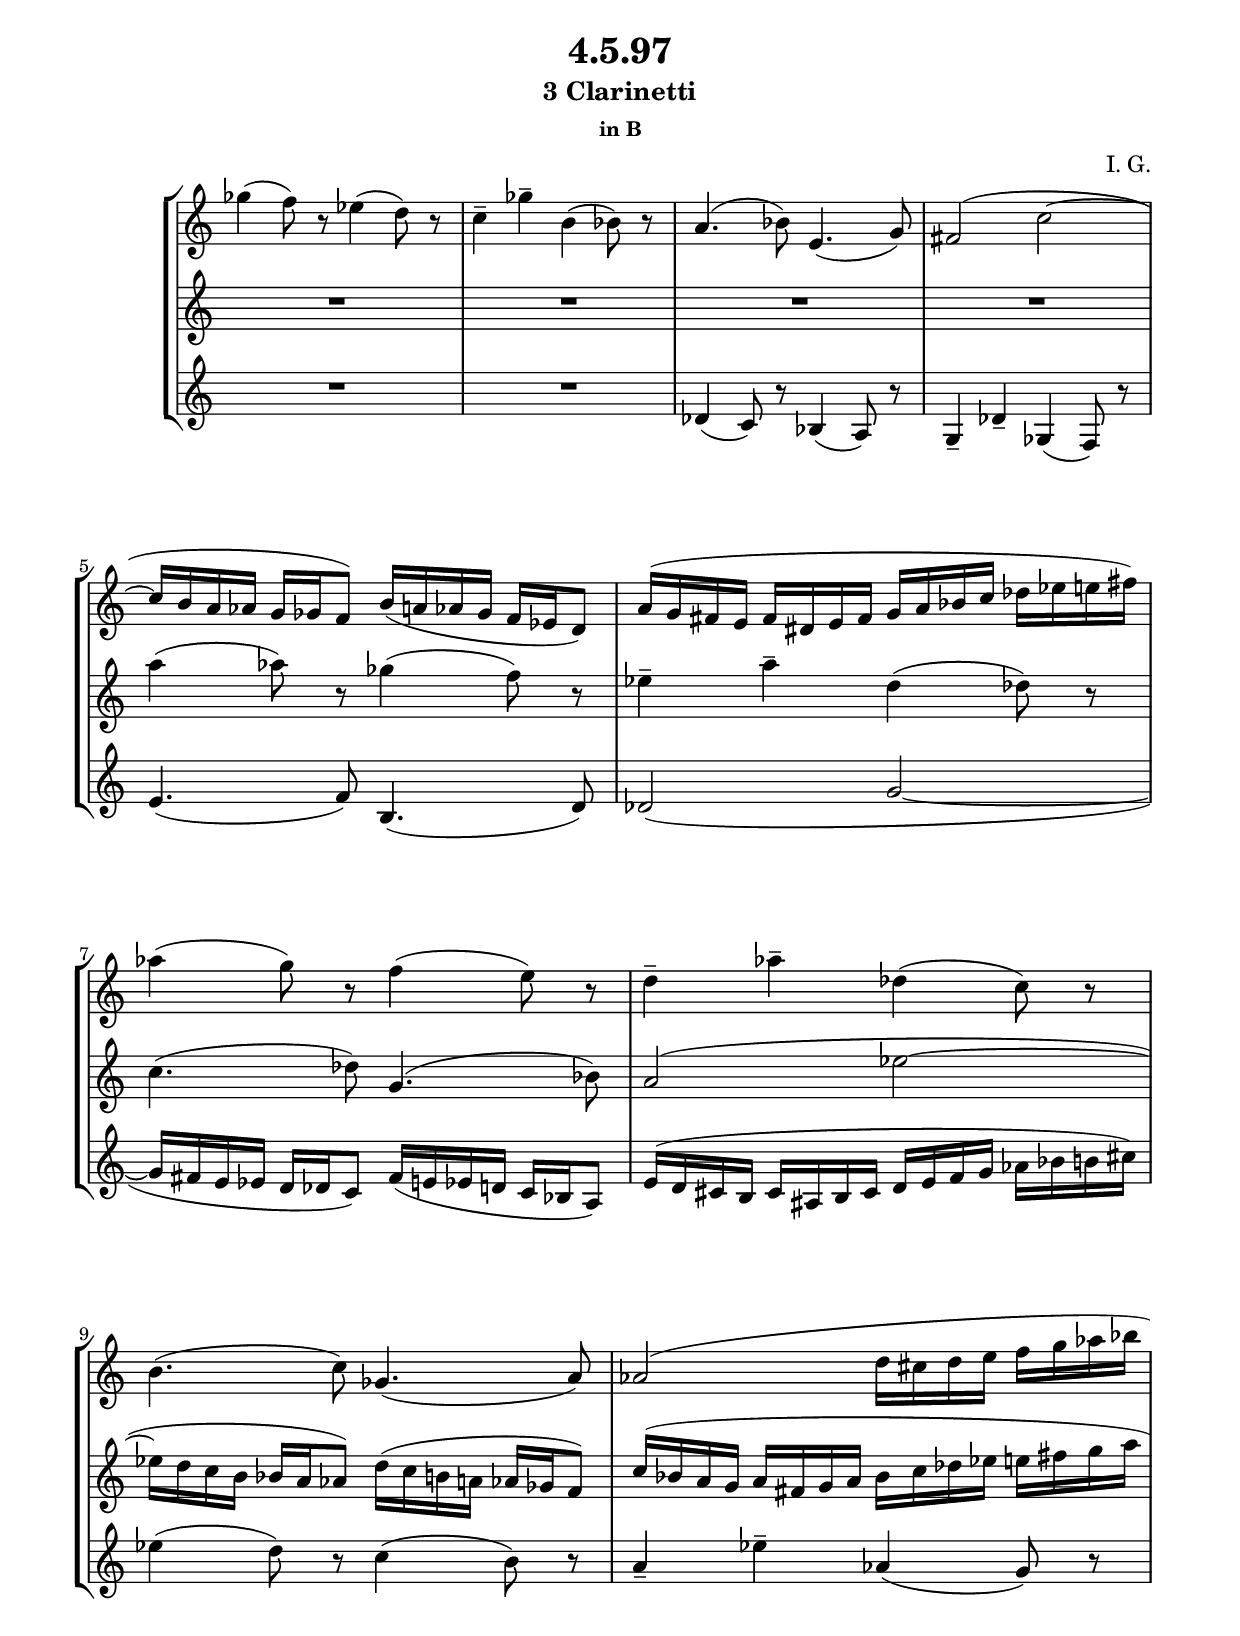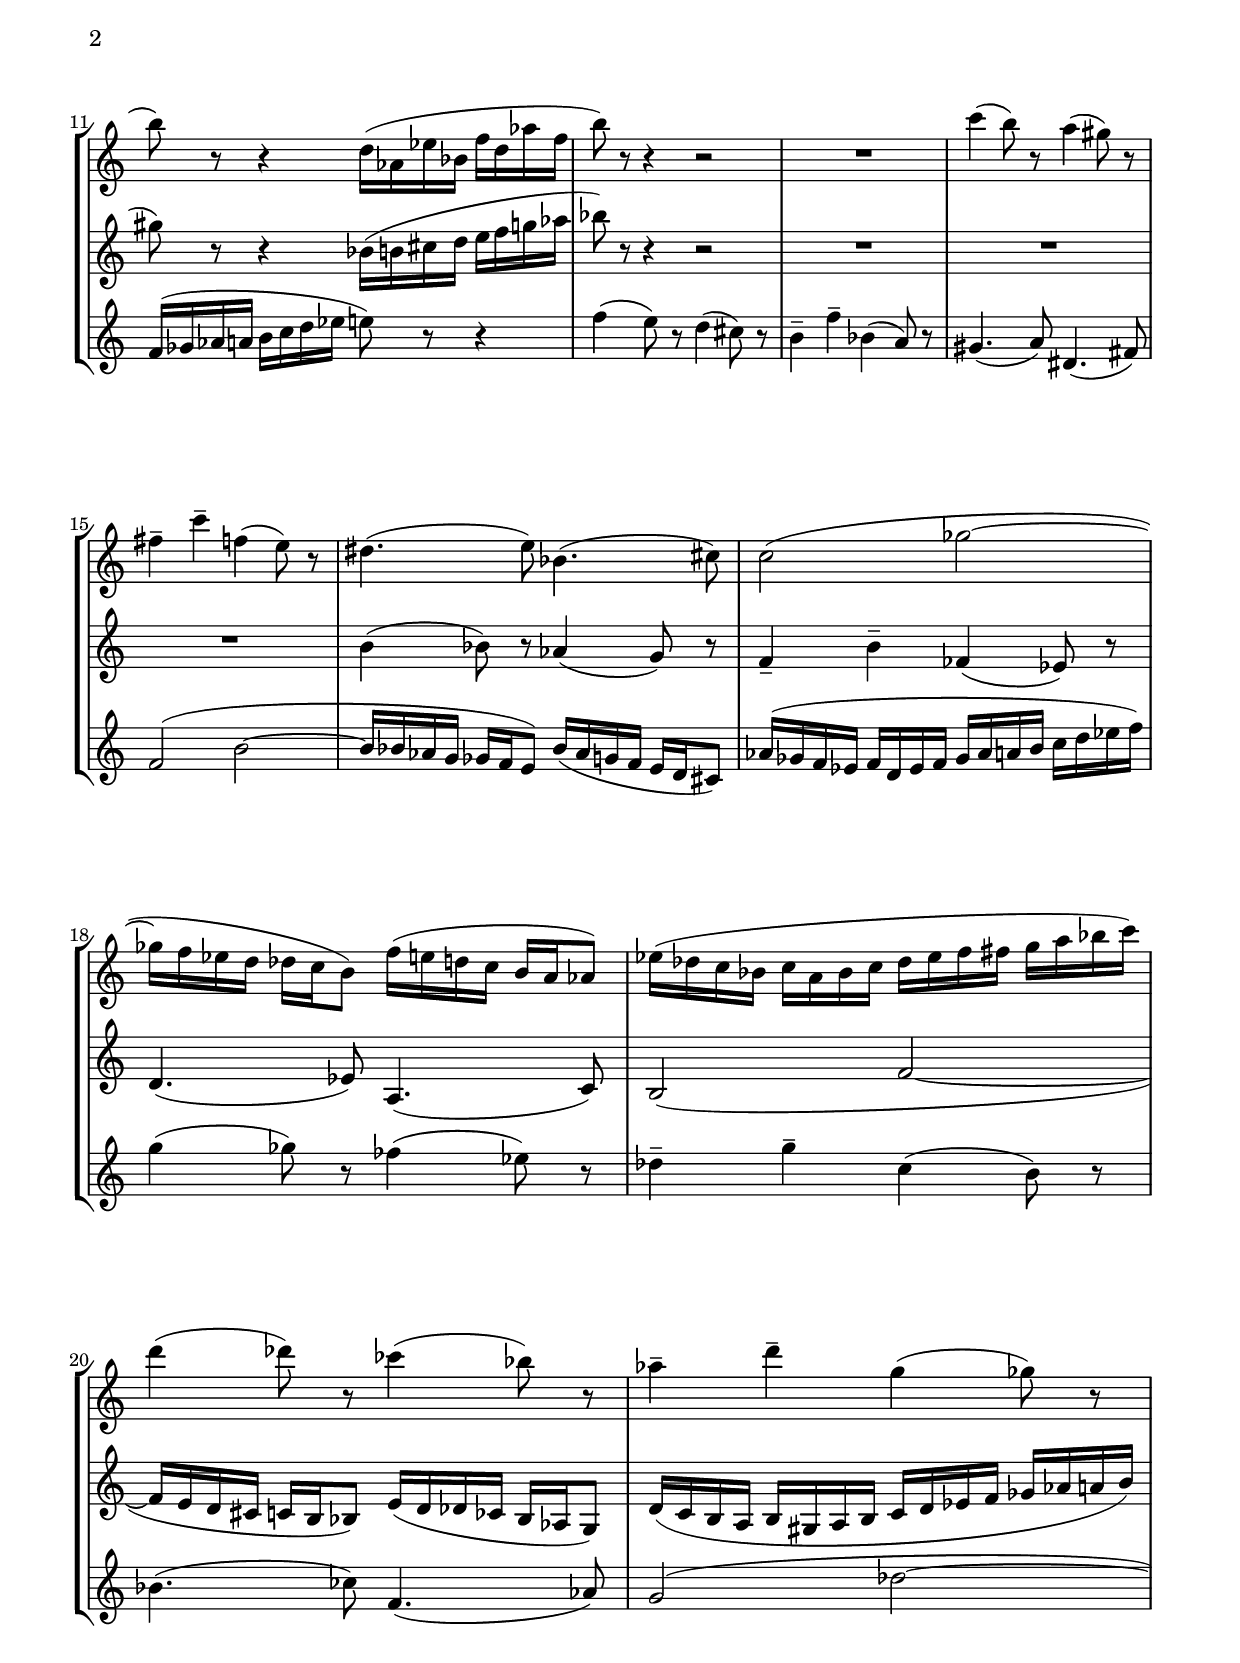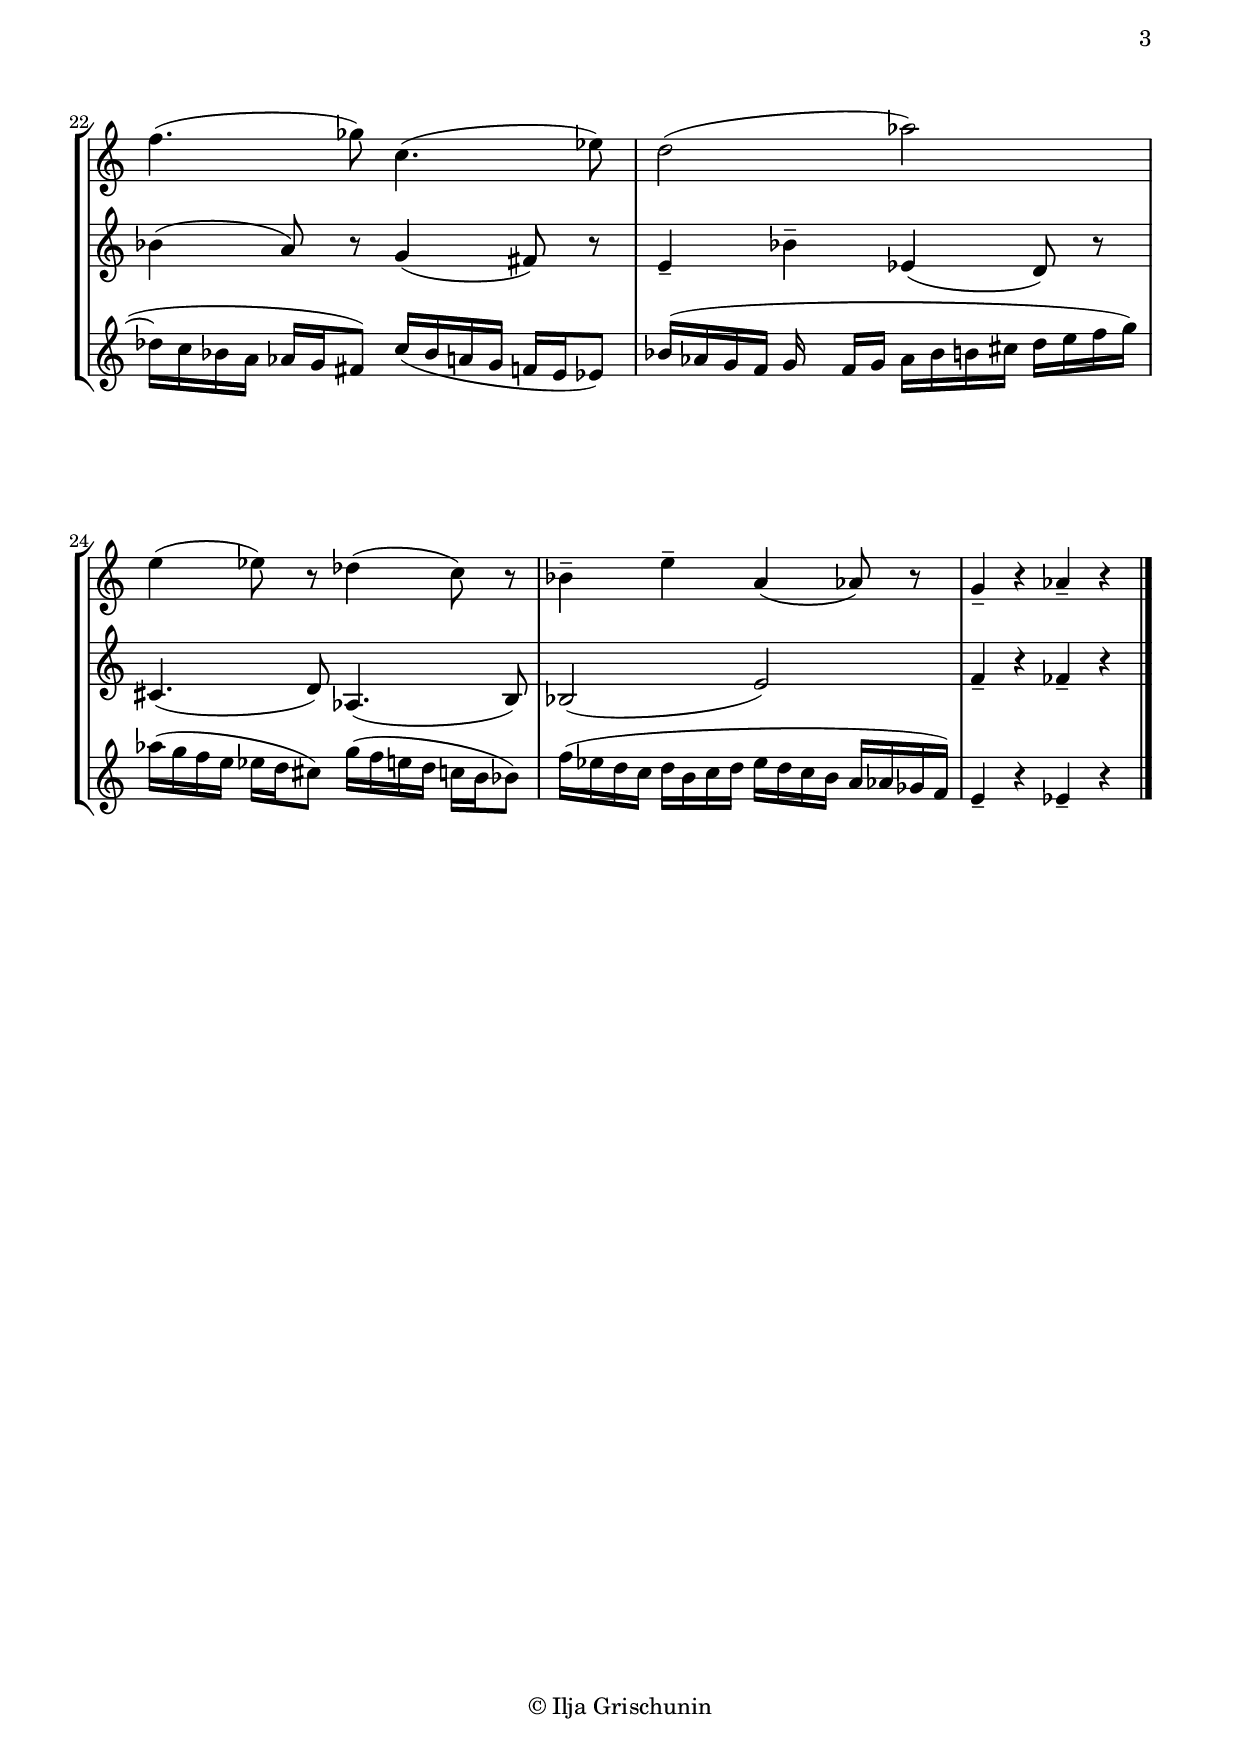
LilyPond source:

\version "2.19.15"
%\version "2.18.0"

\language "deutsch"

\header {
  title = "4.5.97"
  %meter = "Rubato"
  subtitle = "3 Clarinetti"
  subsubtitle = "in B"
  composer = "I. G."
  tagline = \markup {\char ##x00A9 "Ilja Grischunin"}
}

\paper {
  #(set-paper-size "a4")
  top-system-spacing.basic-distance = #25
  top-markup-spacing.basic-distance = #10
  markup-system-spacing.basic-distance = #15
  system-system-spacing.basic-distance = #35
  last-bottom-spacing.basic-distance = #25
  left-margin = 15
  right-margin = 15
  %two-sided = ##t
  %inner-margin = 25
  %outer-margin = 15
}

\layout {
  \context {
    \Score
    %\remove "Bar_number_engraver"
  }
}

\version "2.19.15"
%\version "2.18.0"

\language "deutsch"

clarinetEinsMusic = \relative {
  \clef treble
  \override Staff.TimeSignature.stencil = ##f
  \compressFullBarRests
  \override MultiMeasureRest.expand-limit = #2
  ges''4( f8) r es4( d8) r c4-- ges'-- h,( b8) r a4.( b8) e,4.( g8)
  fis2( c'~ c16 h a as g ges f8) h16( a as ges f es d8)
  a'16( g fis e fis dis e fis g a b c des es e fis)
  as4( g8) r f4( e8) r d4-- as'-- des,( c8) r h4.( c8) ges4.( a8)
  as2( d16 cis d e f g as b h8) r r4 d,16( as es' b f' d as' f h8) r r4 r2 R1
  c4( h8) r a4( gis8) r fis4-- c'-- f,( e8) r dis4.( e8) b4.( cis8)
  c2( ges'~ ges16 f es d des c h8) f'16( e d c h a as8)
  es'16( des c b c a b c des es f fis g a b c) d4( des8) r ces4( b8) r
  as4-- d-- g,( ges8) r f4.( ges8) c,4.( es8) d2( as') e4( es8) r des4( c8) r
  b4-- e-- a,( as8) r g4-- r as-- r
  \bar "|."
}

\version "2.19.15"
%\version "2.18.0"

\language "deutsch"

clarinetZweiMusic = \relative {
  \clef treble
  \override Staff.TimeSignature.stencil = ##f
  \compressFullBarRests
  \override MultiMeasureRest.expand-limit = #2
  R1*4 a''4( as8) r ges4( f8) r es4-- a-- d,( des8) r c4.( des8) g,4.( b8)
  a2( es'~ es16 d c h b a as8) d16( c h a as ges f8)
  c'16( b a g a fis g a b c des es e fis g a gis8) r r4 b,16( h cis d e f g as
  b8) r r4 r2 R1*3 h,4( b8) r as4( g8) r f4-- h-- fes( es8) r d4.( es8) a,4.( c8)
  h2( f'~ f16 e d cis c h b8) e16( d des ces b as g8)
  d'16( c h a h gis a h c d es f ges as a h) b4( a8) r g4( fis8) r
  e4-- b'-- es,( d8) r cis4.( d8) as4.( h8) b2( e) f4-- r fes-- r
  \bar "|."
}

\version "2.19.15"
%\version "2.18.0"

\language "deutsch"

clarinetDreiMusic = \relative {
  \clef treble
  \override Staff.TimeSignature.stencil = ##f
  \compressFullBarRests
  \override MultiMeasureRest.expand-limit = #2
  R1*2 des'4( c8) r b4( a8) r g4-- des'-- ges,( f8) r e'4.( f8) h,4.( d8)
  des2( g~ g16 fis e es d des c8) fis16( e es d c b a8)
  e'16( d cis h cis ais h cis d e f g as b h cis) es4( d8) r c4( h8) r
  a4-- es'-- as,( g8) r f16( ges as a h c d es e8) r r4
  f4( e8) r d4( cis8) r h4-- f'-- b,( a8) r gis4.( a8) dis,4.( fis8)
  f2( h~ h16 b as g ges f e8) b'16( as g f e d cis8)
  as'16( ges f es f d es f ges as a h c d es f) g4( ges8) r fes4( es8) r
  des4-- g-- c,( h8) r b4.( ces8) f,4.( as8) g2( des'~
  des16 c b a as g fis8) c'16( b a g f e es8) b'16( as g f g s f g as b h cis d e f g)
  as( g f e es d cis8) g'16( f e d c h b8) f'16( es d c d h c d es d c h a as ges f)
  e4-- r es-- r
  \bar "|."
}


\score {
  \new StaffGroup = "GrandStaff_clarinetto"
  <<
    \new Staff = "Staff_clarinet1" {
      %\transpose c' b
      \clarinetEinsMusic
    }

    \new Staff = "Staff_clarinet2" {
      %\transpose c' b
      \clarinetZweiMusic
    }
    \new Staff = "Staff_clarinet3" {
      %\transpose c' b
      \clarinetDreiMusic
    }
  >>
}